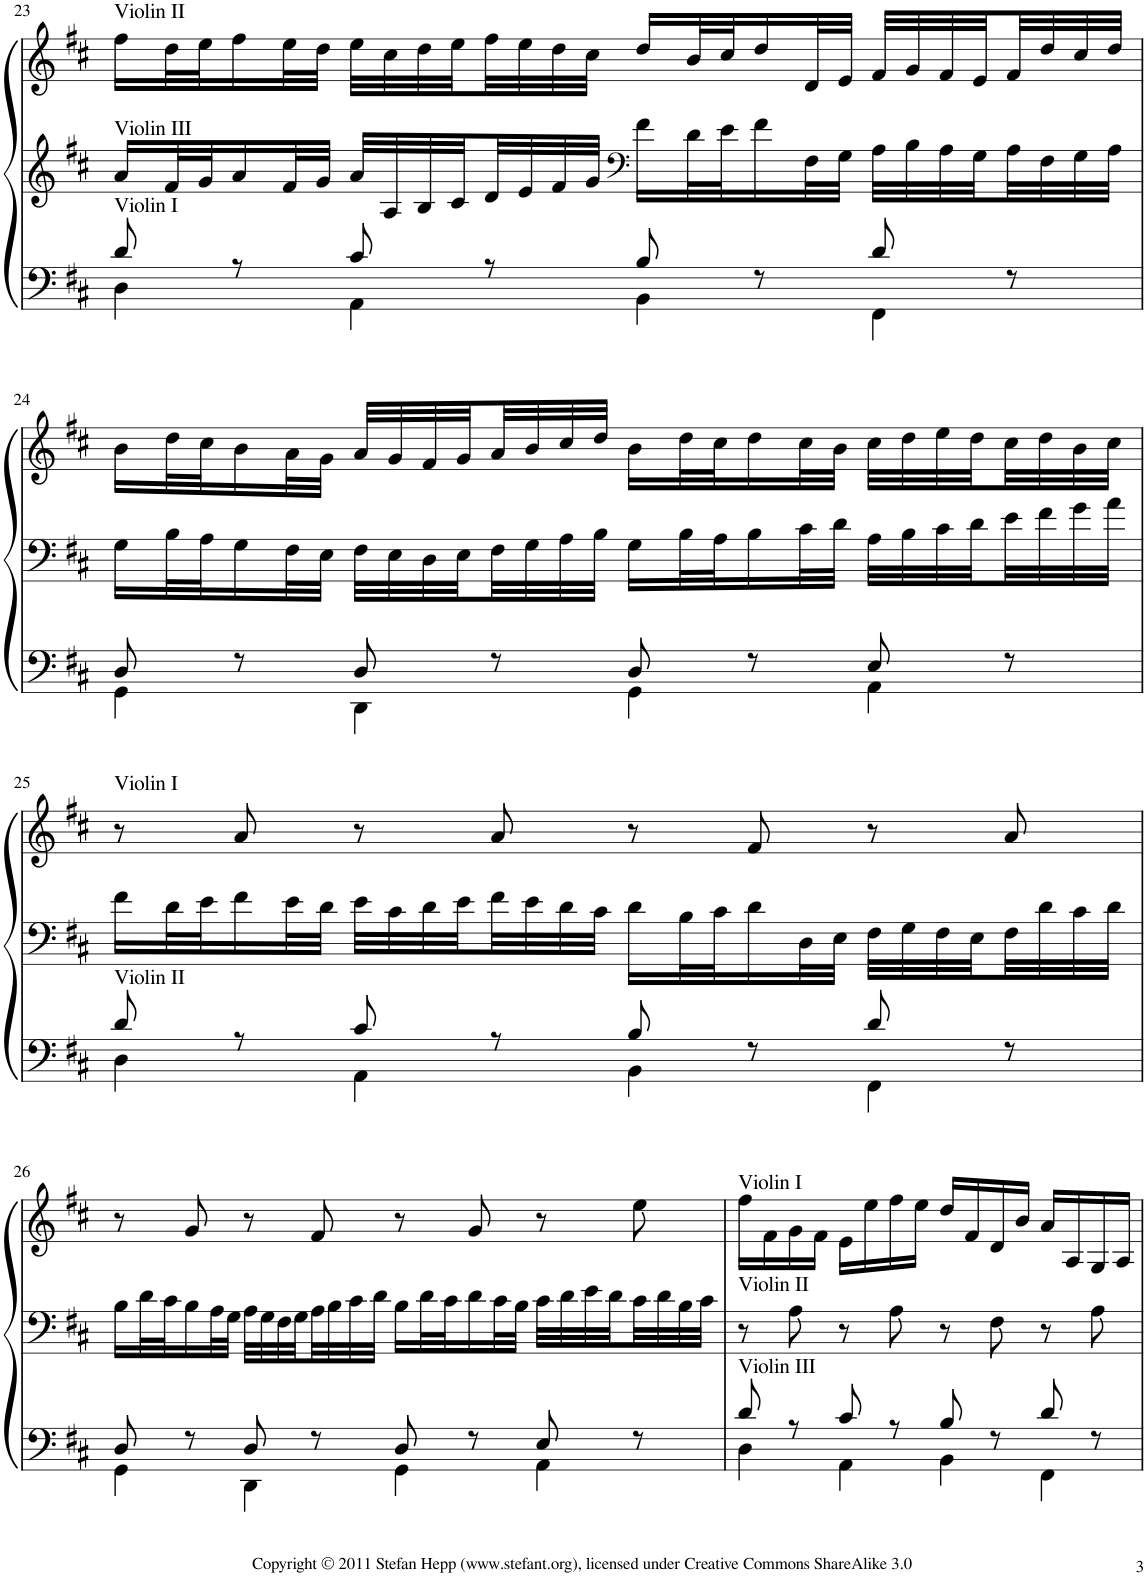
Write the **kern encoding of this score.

**kern	**kern	**kern
*part1	*part1	*part1
*staff3	*staff2	*staff1
*I"Organ	*	*
!!LO:PB:g=z
*clefF4	*clefG2	*clefG2
*k[f#c#]	*k[f#c#]	*k[f#c#]
*M4/4	*M4/4	*M4/4
=23	=23	=23
*^	*	*
!	!	!	!LO:TX:a:t=Violin II
!	!	!LO:TX:a:t=Violin III	!
!LO:TX:a:t=Violin I	!	!	!
4D\	8d/	16a/LL	16ff#\LL
.	.	32f#/L	32dd\L
.	.	32g/J	32ee\J
.	8r	16a/	16ff#\
.	.	32f#/L	32ee\L
.	.	32g/JJJ	32dd\JJJ
4AA\	8c#/	32a/LLL	32ee\LLL
.	.	32A/	32cc#\
.	.	32B/	32dd\
.	.	32c#/	32ee\
.	8r	32d/	32ff#\
.	.	32e/	32ee\
.	.	32f#/	32dd\
.	.	32g/JJJ	32cc#\JJJ
*	*	*clefF4	*
4BB\	8B/	16f#\LL	16dd/LL
.	.	32d\L	32b/L
.	.	32e\J	32cc#/J
.	8r	16f#\	16dd/
.	.	32F#\L	32d/L
.	.	32G\JJJ	32e/JJJ
4FF#\	8d/	32A\LLL	32f#/LLL
.	.	32B\	32g/
.	.	32A\	32f#/
.	.	32G\	32e/
.	8r	32A\	32f#/
.	.	32F#\	32dd/
.	.	32G\	32cc#/
.	.	32A\JJJ	32dd/JJJ
!!LO:LB:g=z
=24	=24	=24	=24
4GG\	8D/	16G\LL	16b\LL
.	.	32B\L	32dd\L
.	.	32A\J	32cc#\J
.	8r	16G\	16b\
.	.	32F#\L	32a\L
.	.	32E\JJJ	32g\JJJ
4DD\	8D/	32F#\LLL	32a/LLL
.	.	32E\	32g/
.	.	32D\	32f#/
.	.	32E\	32g/
.	8r	32F#\	32a/
.	.	32G\	32b/
.	.	32A\	32cc#/
.	.	32B\JJJ	32dd/JJJ
4GG\	8D/	16G\LL	16b\LL
.	.	32B\L	32dd\L
.	.	32A\J	32cc#\J
.	8r	16B\	16dd\
.	.	32c#\L	32cc#\L
.	.	32d\JJJ	32b\JJJ
4AA\	8E/	32A\LLL	32cc#\LLL
.	.	32B\	32dd\
.	.	32c#\	32ee\
.	.	32d\	32dd\
.	8r	32e\	32cc#\
.	.	32f#\	32dd\
.	.	32g\	32b\
.	.	32a\JJJ	32cc#\JJJ
!!LO:LB:g=z
=25	=25	=25	=25
!	!	!	!LO:TX:a:t=Violin I
!LO:TX:a:t=Violin II	!	!	!
4D\	8d/	16f#\LL	8r
.	.	32d\L	.
.	.	32e\J	.
.	8r	16f#\	8a/
.	.	32e\L	.
.	.	32d\JJJ	.
4AA\	8c#/	32e\LLL	8r
.	.	32c#\	.
.	.	32d\	.
.	.	32e\	.
.	8r	32f#\	8a/
.	.	32e\	.
.	.	32d\	.
.	.	32c#\JJJ	.
4BB\	8B/	16d\LL	8r
.	.	32B\L	.
.	.	32c#\J	.
.	8r	16d\	8f#/
.	.	32D\L	.
.	.	32E\JJJ	.
4FF#\	8d/	32F#\LLL	8r
.	.	32G\	.
.	.	32F#\	.
.	.	32E\	.
.	8r	32F#\	8a/
.	.	32d\	.
.	.	32c#\	.
.	.	32d\JJJ	.
!!LO:LB:g=z
=26	=26	=26	=26
4GG\	8D/	16B\LL	8r
.	.	32d\L	.
.	.	32c#\J	.
.	8r	16B\	8g/
.	.	32A\L	.
.	.	32G\JJJ	.
4DD\	8D/	32A\LLL	8r
.	.	32G\	.
.	.	32F#\	.
.	.	32G\	.
.	8r	32A\	8f#/
.	.	32B\	.
.	.	32c#\	.
.	.	32d\JJJ	.
4GG\	8D/	16B\LL	8r
.	.	32d\L	.
.	.	32c#\J	.
.	8r	16d\	8g/
.	.	32c#\L	.
.	.	32B\JJJ	.
4AA\	8E/	32c#\LLL	8r
.	.	32d\	.
.	.	32e\	.
.	.	32d\	.
.	8r	32c#\	8ee\
.	.	32d\	.
.	.	32B\	.
.	.	32c#\JJJ	.
=27	=27	=27	=27
!	!	!	!LO:TX:a:t=Violin I
!	!	!LO:TX:a:t=Violin II	!
!LO:TX:a:t=Violin III	!	!	!
4D\	8d/	8r	16ff#\LL
.	.	.	16f#\
.	8r	8A\	16g\
.	.	.	16f#\JJ
4AA\	8c#/	8r	16e\LL
.	.	.	16ee\
.	8r	8A\	16ff#\
.	.	.	16ee\JJ
4BB\	8B/	8r	16dd/LL
.	.	.	16f#/
.	8r	8F#\	16d/
.	.	.	16b/JJ
4FF#\	8d/	8r	16a/LL
.	.	.	16A/
.	8r	8A\	16G/
.	.	.	16A/JJ
*v	*v	*	*
=	=	=
*-	*-	*-
